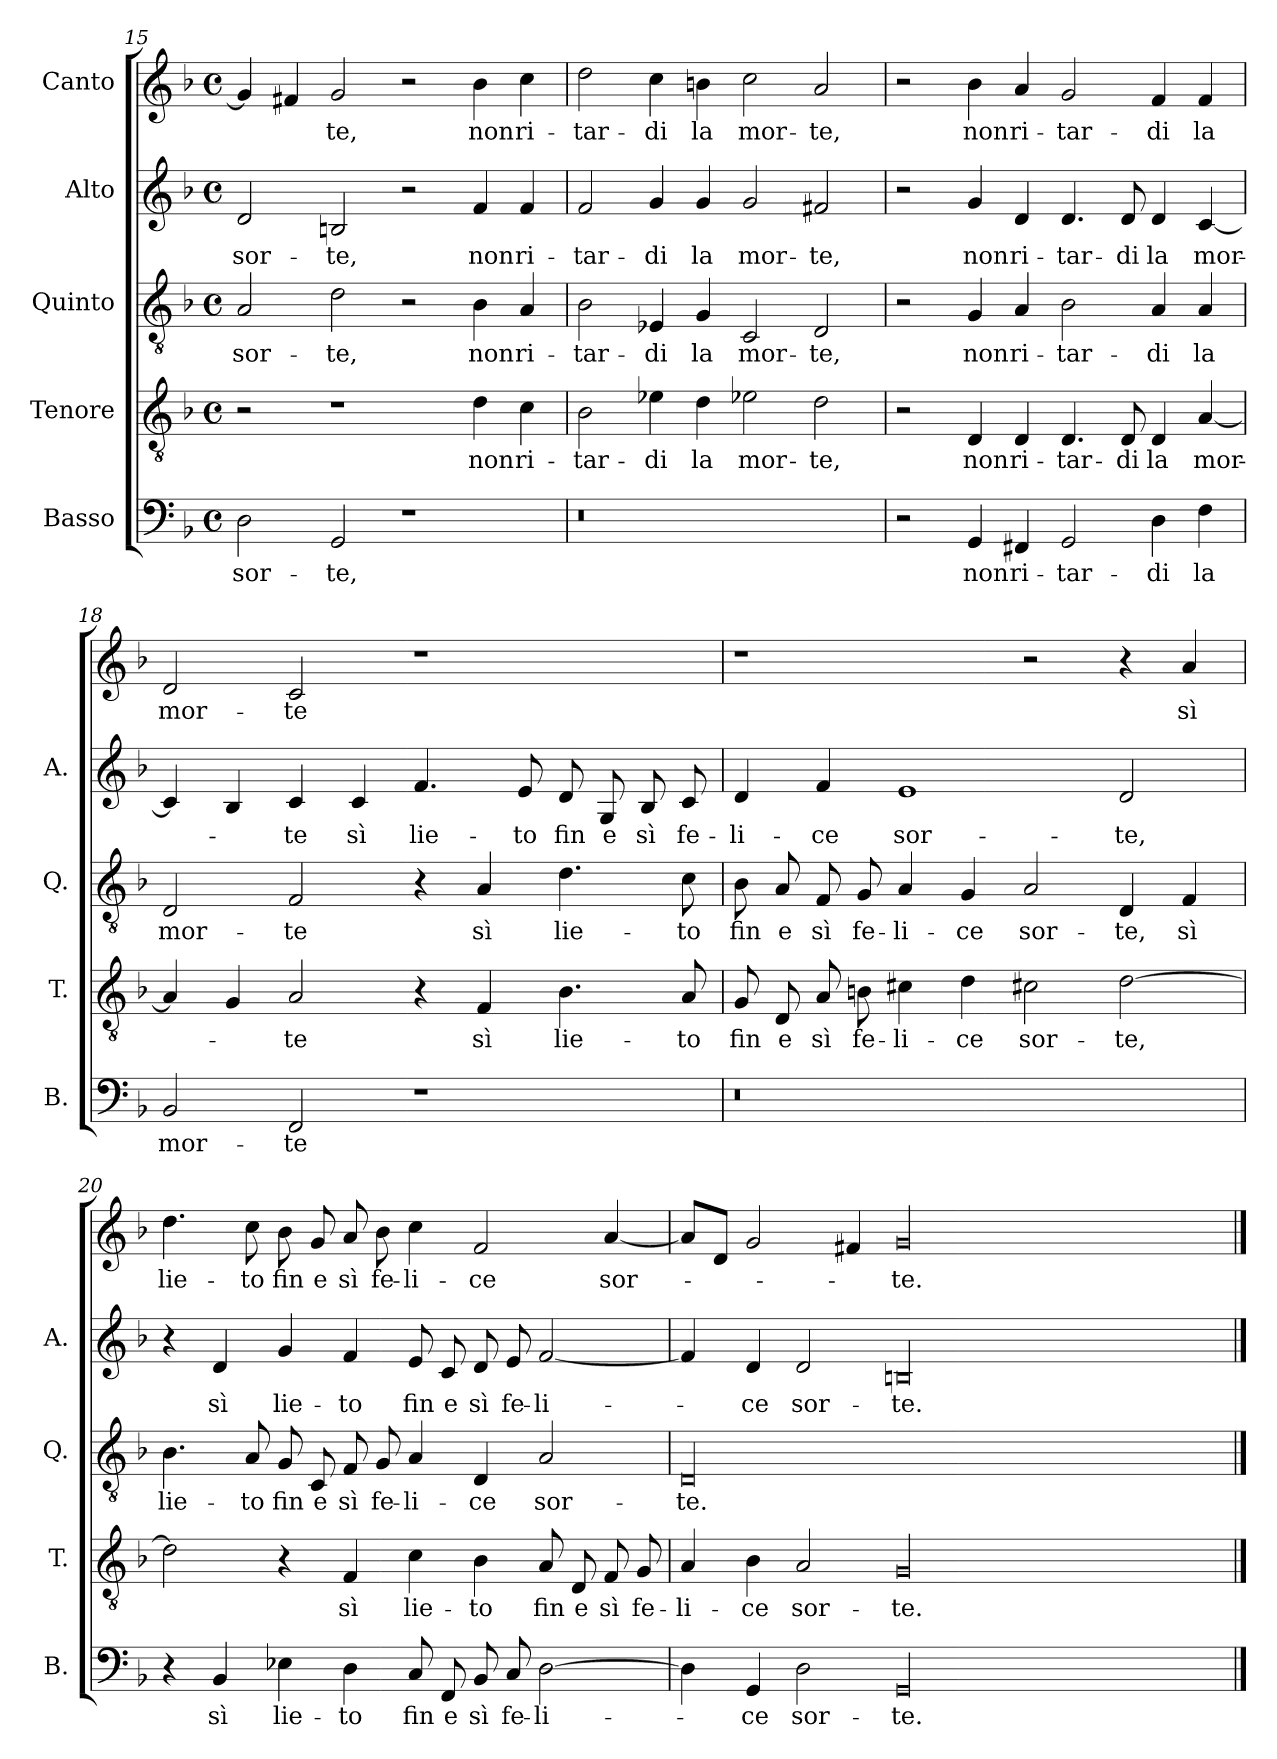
**kern	**text	**kern	**text	**kern	**text	**kern	**text	**kern	**text
*part5	*part5	*part4	*part4	*part3	*part3	*part2	*part2	*part1	*part1
*staff5	*staff5	*staff4	*staff4	*staff3	*staff3	*staff2	*staff2	*staff1	*staff1
*I"Basso	*	*I"Tenore	*	*I"Quinto	*	*I"Alto	*	*I"Canto	*
*I'B.	*	*I'T.	*	*I'Q.	*	*I'A.	*	*	*
*clefF4	*	*clefGv2	*	*clefGv2	*	*clefG2	*	*clefG2	*
*k[b-]	*	*k[b-]	*	*k[b-]	*	*k[b-]	*	*k[b-]	*
*F:	*	*F:	*	*F:	*	*F:	*	*F:	*
*M4/4	*	*M4/4	*	*M4/4	*	*M4/4	*	*M4/4	*
*met(c)	*	*met(c)	*	*met(c)	*	*met(c)	*	*met(c)	*
=15	=15	=15	=15	=15	=15	=15	=15	=15	=15
2D\	sor-	2r	.	2A/	sor-	2d/	sor-	4g/]	.
.	.	.	.	.	.	.	.	4f#X/	.
2GG/	-te,	1r	.	2d\	-te,	2Bn/	-te,	2g/	-te,
1r	.	.	.	2r	.	2r	.	2r	.
.	.	4d\	non	4B-\	non	4f/	non	4b-\	non
.	.	4c\	ri-	4A/	ri-	4f/	ri-	4cc\	ri-
=16	=16	=16	=16	=16	=16	=16	=16	=16	=16
!LO:N:vis=0	!	!	!	!	!	!	!	!	!
1r	.	2B-\	-tar-	2B-\	-tar-	2f/	-tar-	2dd\	-tar-
.	.	4e-X\	-di	4E-X/	-di	4g/	-di	4cc\	-di
.	.	4d\	la	4G/	la	4g/	la	4bn\	la
1ryy	.	2e-X\	mor-	2C/	mor-	2g/	mor-	2cc\	mor-
.	.	2d\	-te,	2D/	-te,	2f#X/	-te,	2a/	-te,
=17	=17	=17	=17	=17	=17	=17	=17	=17	=17
2r	.	2r	.	2r	.	2r	.	2r	.
4GG/	non	4D/	non	4G/	non	4g/	non	4b-\	non
4FF#X/	ri-	4D/	ri-	4A/	ri-	4d/	ri-	4a/	ri-
2GG/	-tar-	4.D/	-tar-	2B-\	-tar-	4.d/	-tar-	2g/	-tar-
.	.	8D/	-di	.	.	8d/	-di	.	.
4D\	-di	4D/	la	4A/	-di	4d/	la	4f/	-di
4F\	la	[4A/	mor-	4A/	la	[4c/	mor-	4f/	la
=18	=18	=18	=18	=18	=18	=18	=18	=18	=18
2BB-/	mor-	4A/]	.	2D/	mor-	4c/]	.	2d/	mor-
.	.	4G/	.	.	.	4B-/	.	.	.
2FF/	-te	2A/	-te	2F/	-te	4c/	-te	2c/	-te
.	.	.	.	.	.	4c/	sì	.	.
1r	.	4r	.	4r	.	4.f/	lie-	1r	.
.	.	4F/	sì	4A/	sì	.	.	.	.
.	.	.	.	.	.	8e/	-to	.	.
.	.	4.B-\	lie-	4.d\	lie-	8d/	fin	.	.
.	.	.	.	.	.	8G/	e	.	.
.	.	.	.	.	.	8B-/	sì	.	.
.	.	8A/	-to	8c\	-to	8c/	fe-	.	.
=19	=19	=19	=19	=19	=19	=19	=19	=19	=19
!LO:N:vis=0	!	!	!	!	!	!	!	!	!
1r	.	8G/	fin	8B-\	fin	4d/	-li-	1r	.
.	.	8D/	e	8A/	e	.	.	.	.
.	.	8A/	sì	8F/	sì	4f/	-ce	.	.
.	.	8Bn\	fe-	8G/	fe-	.	.	.	.
.	.	4c#X\	-li-	4A/	-li-	1e/	sor-	.	.
.	.	4d\	-ce	4G/	-ce	.	.	.	.
1ryy	.	2c#X\	sor-	2A/	sor-	.	.	2r	.
.	.	[2d\	-te,	4D/	-te,	2d/	-te,	4r	.
.	.	.	.	4F/	sì	.	.	4a/	sì
=20	=20	=20	=20	=20	=20	=20	=20	=20	=20
4r	.	2d\]	.	4.B-\	lie-	4r	.	4.dd\	lie-
4BB-/	sì	.	.	.	.	4d/	sì	.	.
.	.	.	.	8A/	-to	.	.	8cc\	-to
4E-X\	lie-	4r	.	8G/	fin	4g/	lie-	8b-\	fin
.	.	.	.	8C/	e	.	.	8g/	e
4D\	-to	4F/	sì	8F/	sì	4f/	-to	8a/	sì
.	.	.	.	8G/	fe-	.	.	8b-\	fe-
8C/	fin	4c\	lie-	4A/	-li-	8e/	fin	4cc\	-li-
8FF/	e	.	.	.	.	8c/	e	.	.
8BB-/	sì	4B-\	-to	4D/	-ce	8d/	sì	2f/	-ce
8C/	fe-	.	.	.	.	8e/	fe-	.	.
[2D\	-li-	8A/	fin	2A/	sor-	[2f/	-li-	.	.
.	.	8D/	e	.	.	.	.	.	.
.	.	8F/	sì	.	.	.	.	[4a/	sor-
.	.	8G/	fe-	.	.	.	.	.	.
=21	=21	=21	=21	=21	=21	=21	=21	=21	=21
4D\]	.	4A/	-li-	00D/	-te.	4f/]	.	8a/L]	.
.	.	.	.	.	.	.	.	8d/J	.
4GG/	-ce	4B-\	-ce	.	.	4d/	-ce	2g/	.
2D\	sor-	2A/	sor-	.	.	2d/	sor-	.	.
.	.	.	.	.	.	.	.	4f#X/	.
00GG/	-te.	00G/	-te.	.	.	00Bn/	-te.	00g/	-te.
.	.	.	.	1ryy	.	.	.	.	.
==	==	==	==	==	==	==	==	==	==
*-	*-	*-	*-	*-	*-	*-	*-	*-	*-
